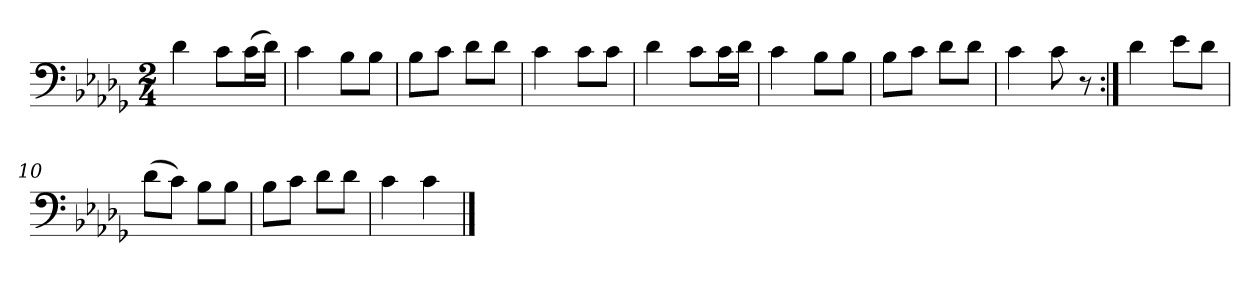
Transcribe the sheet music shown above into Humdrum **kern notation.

**kern
*part1
*staff1
*clefF4
*k[b-e-a-d-g-]
*M2/4
=1
4d-\
8c\L
(16c\L
16d-\JJ)
=2
4c\
8B-\L
8B-\J
=3
8B-\L
8c\J
8d-\L
8d-\J
=4
4c\
8c\L
8c\J
=5
4d-\
8c\L
16c\L
16d-\JJ
=6
4c\
8B-\L
8B-\J
=7
8B-\L
8c\J
8d-\L
8d-\J
=8
4c\
8c\
8r
=9:|!
4d-\
8e-\L
8d-\J
=10
(8d-\L
8c\J)
8B-\L
8B-\J
=11
8B-\L
8c\J
8d-\L
8d-\J
=12
4c\
4c\
==
*-
